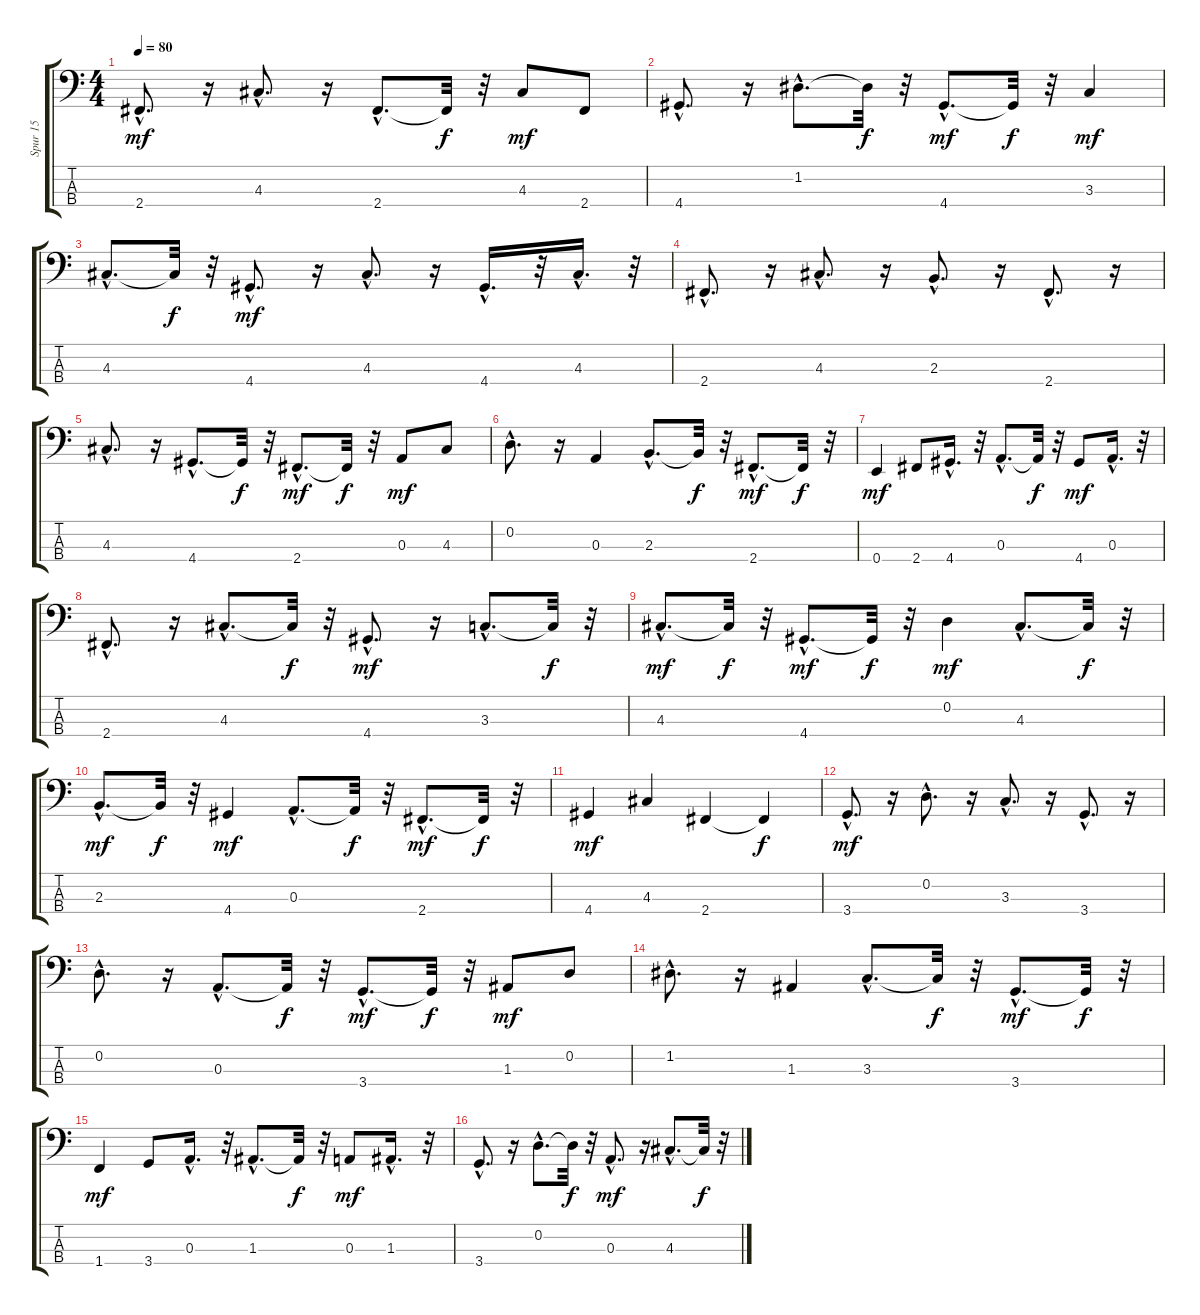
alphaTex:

\track ("Spur 15" "Spur 15") {instrument electricbassfinger}
\staff {score tabs}
\tuning (G2 D2 A1 E1) {hide}
\ts (4 4)
\tempo 80
\clef f4
\ks c
2.4{hac}.8{d dy mf} r.16 4.3{hac}.8{d} r.16 2.4{hac}.8{d} 2.4{t}.32{dy f} r.32 4.3.8{dy mf} 2.4.8 |
4.4{hac}.8{d} r.16 1.2{hac}.8{d} 1.2{t}.32{dy f} r.32 4.4{hac}.8{d dy mf} 4.4{t}.32{dy f} r.32 3.3.4{dy mf} |
4.3{hac}.8{d} 4.3{t}.32{dy f} r.32 4.4{hac}.8{d dy mf} r.16 4.3{hac}.8{d} r.16 4.4{hac}.16{d} r.32 4.3{hac}.16{d} r.32 |
2.4{hac}.8{d} r.16 4.3{hac}.8{d} r.16 2.3{hac}.8{d} r.16 2.4{hac}.8{d} r.16 |
4.3{hac}.8{d} r.16 4.4{hac}.8{d} 4.4{t}.32{dy f} r.32 2.4{hac}.8{d dy mf} 2.4{t}.32{dy f} r.32 0.3.8{dy mf} 4.3.8 |
0.2{hac}.8{d} r.16 0.3.4 2.3{hac}.8{d} 2.3{t}.32{dy f} r.32 2.4{hac}.8{d dy mf} 2.4{t}.32{dy f} r.32 |
0.4.4{dy mf} 2.4.8 4.4{hac}.16{d} r.32 0.3{hac}.8{d} 0.3{t}.32{dy f} r.32 4.4.8{dy mf} 0.3{hac}.16{d} r.32 |
2.4{hac}.8{d} r.16 4.3{hac}.8{d} 4.3{t}.32{dy f} r.32 4.4{hac}.8{d dy mf} r.16 3.3{hac}.8{d} 3.3{t}.32{dy f} r.32 |
4.3{hac}.8{d dy mf} 4.3{t}.32{dy f} r.32 4.4{hac}.8{d dy mf} 4.4{t}.32{dy f} r.32 0.2.4{dy mf} 4.3{hac}.8{d} 4.3{t}.32{dy f} r.32 |
2.3{hac}.8{d dy mf} 2.3{t}.32{dy f} r.32 4.4.4{dy mf} 0.3{hac}.8{d} 0.3{t}.32{dy f} r.32 2.4{hac}.8{d dy mf} 2.4{t}.32{dy f} r.32 |
4.4.4{dy mf} 4.3.4 2.4.4 2.4{t}.4{dy f} |
3.4{hac}.8{d dy mf} r.16 0.2{hac}.8{d} r.16 3.3{hac}.8{d} r.16 3.4{hac}.8{d} r.16 |
0.2{hac}.8{d} r.16 0.3{hac}.8{d} 0.3{t}.32{dy f} r.32 3.4{hac}.8{d dy mf} 3.4{t}.32{dy f} r.32 1.3.8{dy mf} 0.2.8 |
1.2{hac}.8{d} r.16 1.3.4 3.3{hac}.8{d} 3.3{t}.32{dy f} r.32 3.4{hac}.8{d dy mf} 3.4{t}.32{dy f} r.32 |
1.4.4{dy mf} 3.4.8 0.3{hac}.16{d} r.32 1.3{hac}.8{d} 1.3{t}.32{dy f} r.32 0.3.8{dy mf} 1.3{hac}.16{d} r.32 |
3.4{hac}.8{d} r.16 0.2{hac}.8{d} 0.2{t}.32{dy f} r.32 0.3{hac}.8{d dy mf} r.16 4.3{hac}.8{d} 4.3{t}.32{dy f} r.32
